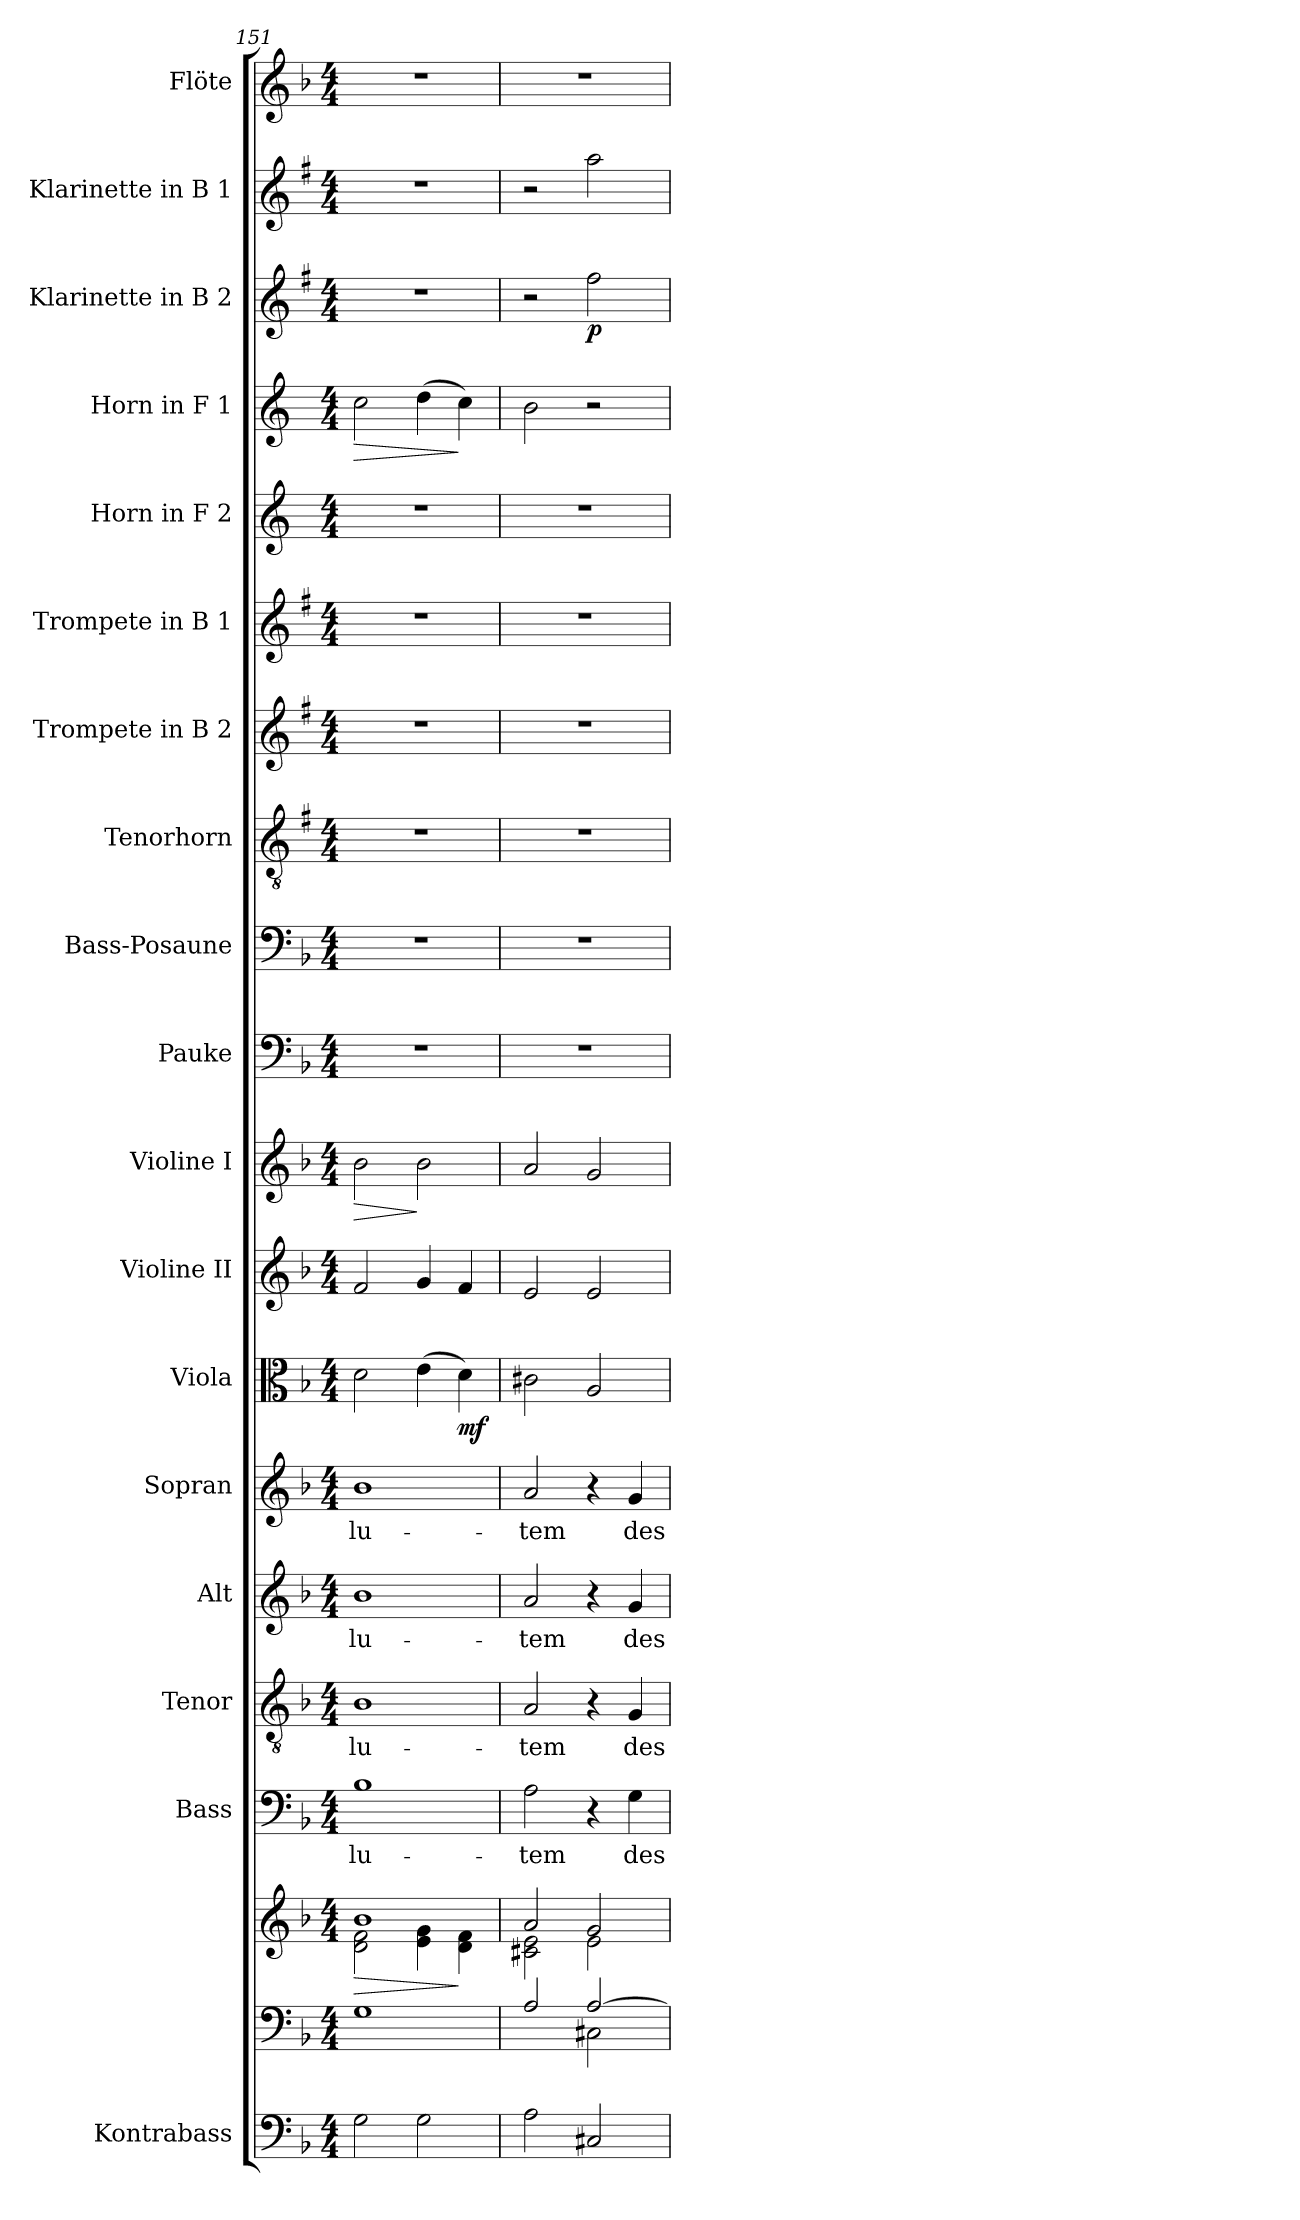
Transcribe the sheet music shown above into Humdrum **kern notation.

**kern	**kern	**kern	**dynam	**kern	**text	**kern	**text	**kern	**text	**kern	**text	**kern	**dynam	**kern	**kern	**dynam	**kern	**kern	**kern	**kern	**kern	**kern	**kern	**dynam	**kern	**dynam	**kern	**kern
*part19	*part18	*part18	*part18	*part17	*part17	*part16	*part16	*part15	*part15	*part14	*part14	*part13	*part13	*part12	*part11	*part11	*part10	*part9	*part8	*part7	*part6	*part5	*part4	*part4	*part3	*part3	*part2	*part1
*staff20	*staff19	*staff18	*staff18/19	*staff17	*staff17	*staff16	*staff16	*staff15	*staff15	*staff14	*staff14	*staff13	*staff13	*staff12	*staff11	*staff11	*staff10	*staff9	*staff8	*staff7	*staff6	*staff5	*staff4	*staff4	*staff3	*staff3	*staff2	*staff1
*I"Kontrabass	*	*	*	*I"Bass	*	*I"Tenor	*	*I"Alt	*	*I"Sopran	*	*I"Viola	*	*I"Violine II	*I"Violine I	*	*I"Pauke	*I"Bass-Posaune	*I"Tenorhorn	*I"Trompete in B 2	*I"Trompete in B 1	*I"Horn in F 2	*I"Horn in F 1	*	*I"Klarinette in B 2	*	*I"Klarinette in B 1	*I"Flöte
*I'Kb.	*	*	*	*I'B	*	*I'T	*	*I'A	*	*I'S	*	*I'Vla.	*	*I'Vl. II	*I'Vl. I	*	*I'Pk.	*I'B. Pos.	*I'T	*	*	*I'Hrn. 2	*I'Hrn. 1	*	*	*	*	*I'Fl.
*clefF4	*clefF4	*clefG2	*	*clefF4	*	*clefGv2	*	*clefG2	*	*clefG2	*	*clefC3	*	*clefG2	*clefG2	*	*clefF4	*clefF4	*clefGv2	*clefG2	*clefG2	*clefG2	*clefG2	*	*clefG2	*	*clefG2	*clefG2
*ITrd7c12	*	*	*	*	*	*	*	*	*	*	*	*	*	*	*	*	*	*	*ITrd1c2	*ITrd1c2	*ITrd1c2	*ITrd4c7	*ITrd4c7	*	*ITrd1c2	*	*ITrd1c2	*
*k[b-]	*k[b-]	*k[b-]	*	*k[b-]	*	*k[b-]	*	*k[b-]	*	*k[b-]	*	*k[b-]	*	*k[b-]	*k[b-]	*	*k[b-]	*k[b-]	*k[b-]	*k[b-]	*k[b-]	*k[b-]	*k[b-]	*	*k[b-]	*	*k[b-]	*k[b-]
*F:	*F:	*F:	*	*F:	*	*F:	*	*F:	*	*F:	*	*F:	*	*F:	*F:	*	*F:	*F:	*F:	*F:	*F:	*F:	*F:	*	*F:	*	*F:	*F:
*M4/4	*M4/4	*M4/4	*	*M4/4	*	*M4/4	*	*M4/4	*	*M4/4	*	*M4/4	*	*M4/4	*M4/4	*	*M4/4	*M4/4	*M4/4	*M4/4	*M4/4	*M4/4	*M4/4	*	*M4/4	*	*M4/4	*M4/4
=151	=151	=151	=151	=151	=151	=151	=151	=151	=151	=151	=151	=151	=151	=151	=151	=151	=151	=151	=151	=151	=151	=151	=151	=151	=151	=151	=151	=151
!	!	!	!LO:HP:b	!	!LO:LY:b	!	!LO:LY:b	!	!LO:LY:b	!	!LO:LY:b	!	!	!	!	!LO:HP:b	!	!	!	!	!	!	!	!LO:HP:b	!	!	!	!
*	*	*^	*	*	*	*	*	*	*	*	*	*	*	*	*	*	*	*	*	*	*	*	*	*	*	*	*	*
2GG\	1G	1b-	2d\ 2f\	>	1B-	-lu-	1B-	-lu-	1b-	-lu-	1b-	-lu-	2d\	.	2f/	2b-\	>	1r	1r	1r	1r	1r	1r	2f\	>	1r	.	1r	1r
2GG\	.	.	4e\ 4g\	.	.	.	.	.	.	.	.	.	(>4e\	.	4g/	2b-\	]	.	.	.	.	.	.	(>4g\	.	.	.	.	.
!	!	!	!	!	!	!	!	!	!	!	!	!	!	!LO:DY:b	!	!	!	!	!	!	!	!	!	!	!	!	!	!	!
.	.	.	4d\ 4f\	]	.	.	.	.	.	.	.	.	4d\)	mf	4f/	.	.	.	.	.	.	.	.	4f\)	]	.	.	.	.
=152	=152	=152	=152	=152	=152	=152	=152	=152	=152	=152	=152	=152	=152	=152	=152	=152	=152	=152	=152	=152	=152	=152	=152	=152	=152	=152	=152	=152	=152
*	*^	*	*	*	*	*	*	*	*	*	*	*	*	*	*	*	*	*	*	*	*	*	*	*	*	*	*	*	*
!	!	!	!	!	!	!	!LO:LY:b	!	!LO:LY:b	!	!LO:LY:b	!	!LO:LY:b	!	!	!	!	!	!	!	!	!	!	!	!	!	!	!	!	!
2AA\	2A/	2ryy	2a/	2c#X\ 2e\	.	2A\	-tem	2A/	-tem	2a/	-tem	2a/	-tem	2c#X\	.	2e/	2a/	.	1r	1r	1r	1r	1r	1r	2e\	.	2r	.	2r	1r
!	!	!	!	!	!	!	!	!	!	!	!	!	!	!	!	!	!	!	!	!	!	!	!	!	!	!	!	!LO:DY:b	!	!
2CC#X/	[>2A/	2C#X\	2g/	2e\	.	4r	.	4r	.	4r	.	4r	.	2A/	.	2e/	2g/	.	.	.	.	.	.	.	2r	.	2ee\	p	2gg\	.
!	!	!	!	!	!	!	!LO:LY:b	!	!LO:LY:b	!	!LO:LY:b	!	!LO:LY:b	!	!	!	!	!	!	!	!	!	!	!	!	!	!	!	!	!
.	.	.	.	.	.	4G\	des-	4G/	des-	4g/	des-	4g/	des-	.	.	.	.	.	.	.	.	.	.	.	.	.	.	.	.	.
*	*v	*v	*	*	*	*	*	*	*	*	*	*	*	*	*	*	*	*	*	*	*	*	*	*	*	*	*	*	*	*
*	*	*v	*v	*	*	*	*	*	*	*	*	*	*	*	*	*	*	*	*	*	*	*	*	*	*	*	*	*	*
=	=	=	=	=	=	=	=	=	=	=	=	=	=	=	=	=	=	=	=	=	=	=	=	=	=	=	=	=
*-	*-	*-	*-	*-	*-	*-	*-	*-	*-	*-	*-	*-	*-	*-	*-	*-	*-	*-	*-	*-	*-	*-	*-	*-	*-	*-	*-	*-
